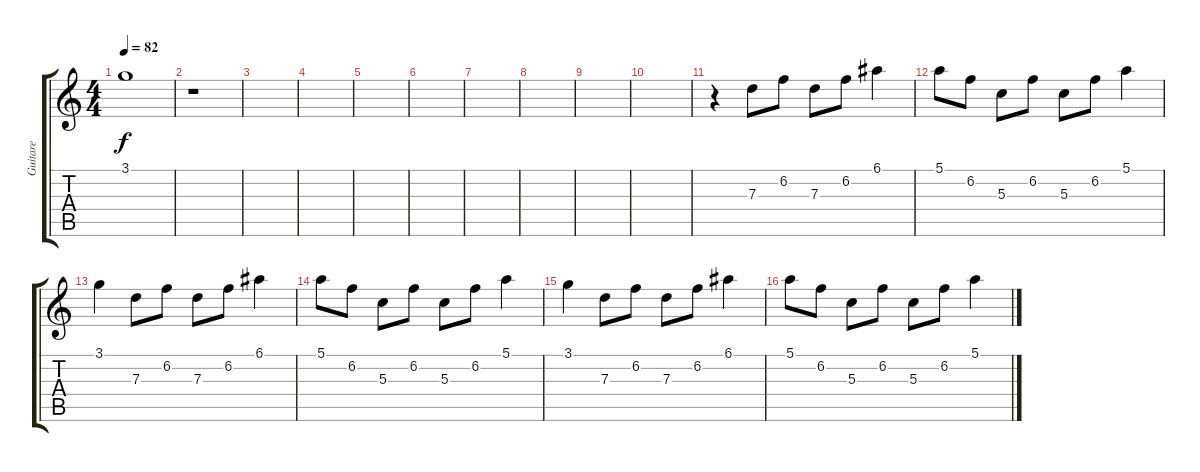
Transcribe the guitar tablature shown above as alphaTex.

\track ("Guitare" "Guitare") {instrument acousticguitarnylon}
\staff {score tabs}
\tuning (E4 B3 G3 D3 A2 E2) {hide}
\ts (4 4)
\tempo 82
\clef g2
\ks c
3.1.1{dy f} |
r.1 |
|
|
|
|
|
|
|
|
r.4 7.3.8 6.2.8 7.3.8 6.2.8 6.1.4 |
5.1.8 6.2.8 5.3.8 6.2.8 5.3.8 6.2.8 5.1.4 |
3.1.4 7.3.8 6.2.8 7.3.8 6.2.8 6.1.4 |
5.1.8 6.2.8 5.3.8 6.2.8 5.3.8 6.2.8 5.1.4 |
3.1.4 7.3.8 6.2.8 7.3.8 6.2.8 6.1.4 |
5.1.8 6.2.8 5.3.8 6.2.8 5.3.8 6.2.8 5.1.4
